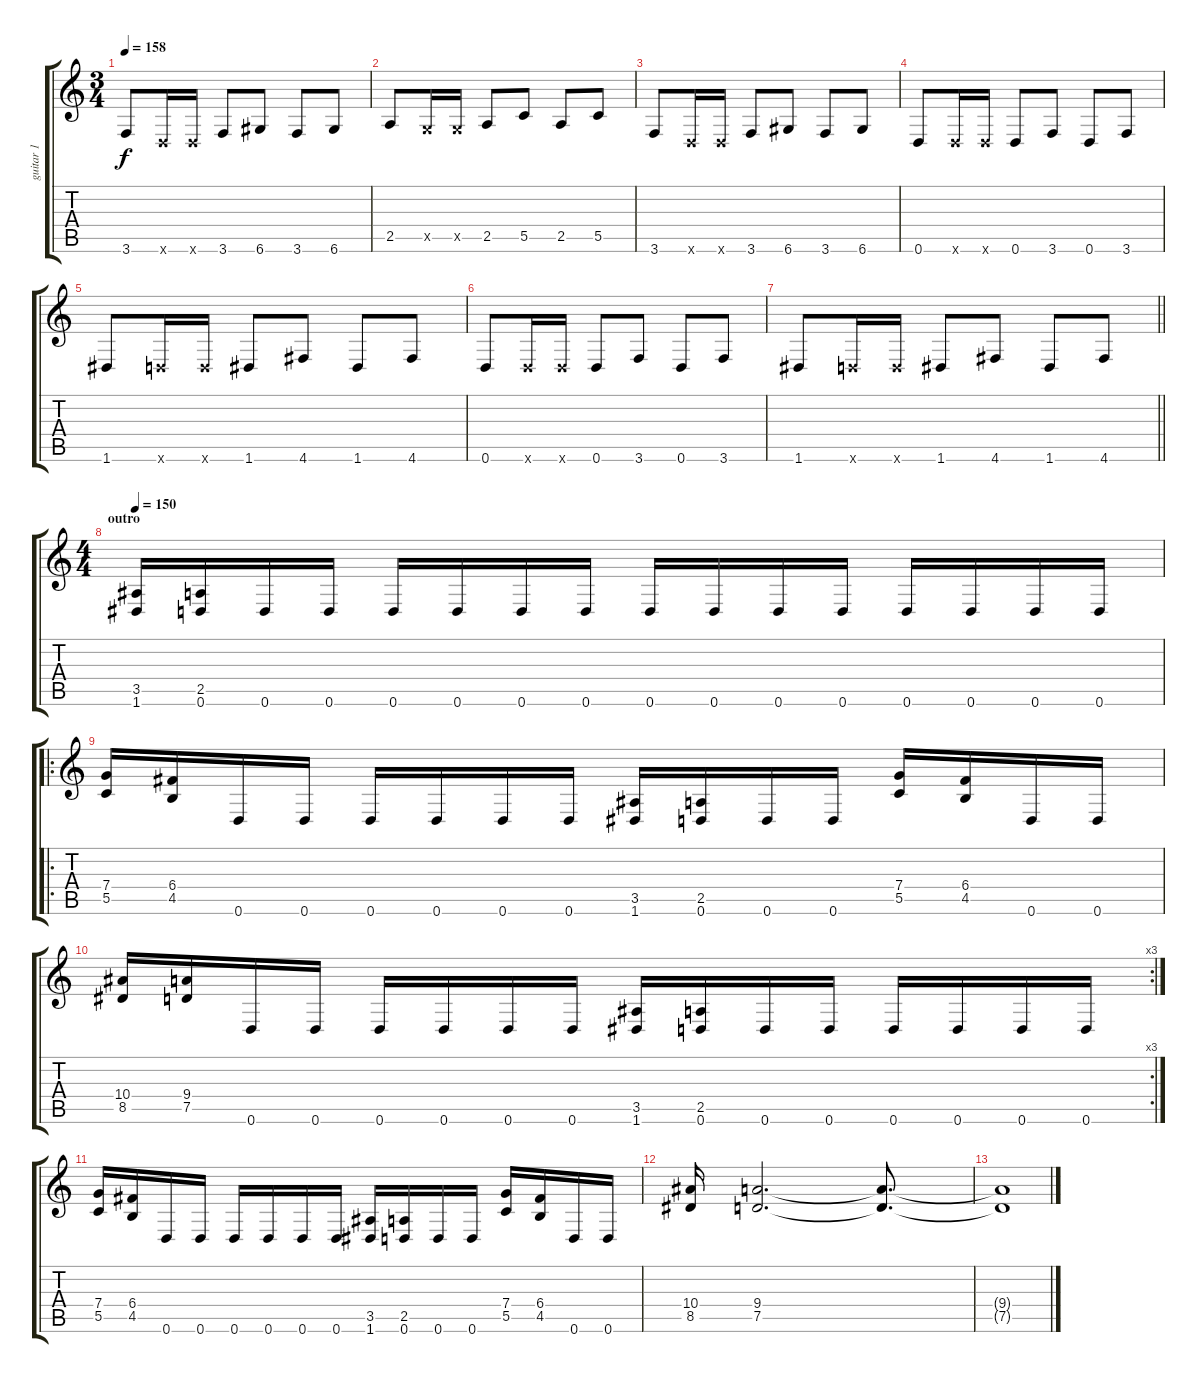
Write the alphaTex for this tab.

\track ("guitar 1" "guitar 1") {instrument distortionguitar}
\staff {score tabs}
\tuning (D4 A3 F3 C3 G2 D2) {hide}
\ts (3 4)
\tempo 158
\clef g2
\ks c
3.6.8{dy f} 0.6{x}.16 0.6{x}.16 3.6.8 6.6.8 3.6.8 6.6.8 |
2.5.8 0.5{x}.16 0.5{x}.16 2.5.8 5.5.8 2.5.8 5.5.8 |
3.6.8 0.6{x}.16 0.6{x}.16 3.6.8 6.6.8 3.6.8 6.6.8 |
0.6.8 0.6{x}.16 0.6{x}.16 0.6.8 3.6.8 0.6.8 3.6.8 |
1.6.8 0.6{x}.16 0.6{x}.16 1.6.8 4.6.8 1.6.8 4.6.8 |
0.6.8 0.6{x}.16 0.6{x}.16 0.6.8 3.6.8 0.6.8 3.6.8 |
\barLineRight lightlight
1.6.8 0.6{x}.16 0.6{x}.16 1.6.8 4.6.8 1.6.8 4.6.8 |
\ts (4 4)
\section ("" "outro")
\tempo 150
(3.5 1.6).16 (2.5 0.6).16 0.6.16 0.6.16 0.6.16 0.6.16 0.6.16 0.6.16 0.6.16 0.6.16 0.6.16 0.6.16 0.6.16 0.6.16 0.6.16 0.6.16 |
\ro
(7.4 5.5).16 (6.4 4.5).16 0.6.16 0.6.16 0.6.16 0.6.16 0.6.16 0.6.16 (3.5 1.6).16 (2.5 0.6).16 0.6.16 0.6.16 (7.4 5.5).16 (6.4 4.5).16 0.6.16 0.6.16 |
\rc 3
(10.4 8.5).16 (9.4 7.5).16 0.6.16 0.6.16 0.6.16 0.6.16 0.6.16 0.6.16 (3.5 1.6).16 (2.5 0.6).16 0.6.16 0.6.16 0.6.16 0.6.16 0.6.16 0.6.16 |
(7.4 5.5).16 (6.4 4.5).16 0.6.16 0.6.16 0.6.16 0.6.16 0.6.16 0.6.16 (3.5 1.6).16 (2.5 0.6).16 0.6.16 0.6.16 (7.4 5.5).16 (6.4 4.5).16 0.6.16 0.6.16 |
(10.4 8.5).16 (9.4 7.5).2{d} (9.4{t} 7.5{t}).8{d} |
(9.4{t} 7.5{t}).1
